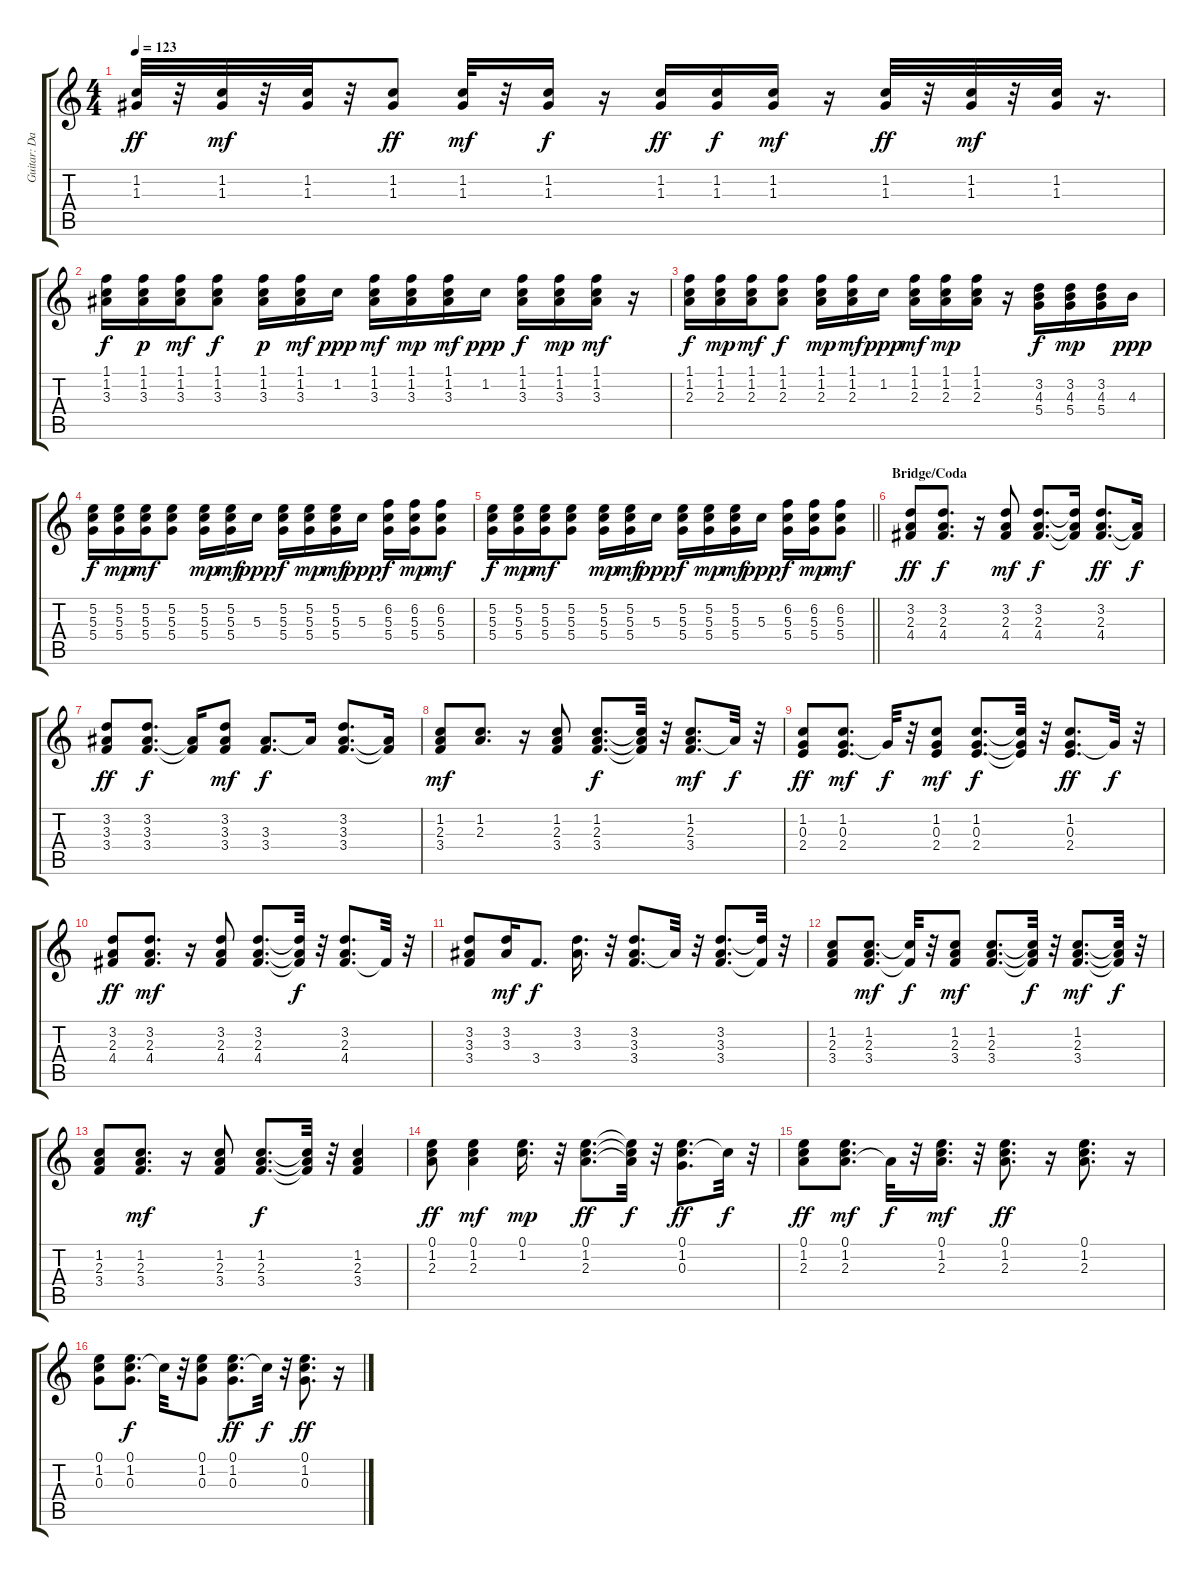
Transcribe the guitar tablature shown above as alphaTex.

\track ("Guitar: Dave Brown" "Guitar: Da") {instrument acousticguitarsteel}
\staff {score tabs}
\tuning (E4 B3 G3 D3 A2 E2) {hide}
\ts (4 4)
\tempo 123
\clef g2
\ks c
(1.2 1.3).32{dy ff} r.32 (1.2 1.3).32{dy mf} r.32 (1.2 1.3).32 r.32 (1.2 1.3).8{dy ff} (1.2 1.3).32{dy mf} r.32 (1.2 1.3).16{dy f} r.16 (1.2 1.3).16{dy ff} (1.2 1.3).16{dy f} (1.2 1.3).16{dy mf} r.16 (1.2 1.3).32{dy ff} r.32 (1.2 1.3).32{dy mf} r.32 (1.2 1.3).32 r.16{d} |
(1.1 1.2 3.3).16{dy f} (1.1 1.2 3.3).16{dy p} (1.1 1.2 3.3).16{dy mf} (1.1 1.2 3.3).8{dy f} (1.1 1.2 3.3).16{dy p} (1.1 1.2 3.3).16{dy mf} 1.2.16{dy ppp} (1.1 1.2 3.3).16{dy mf} (1.1 1.2 3.3).16{dy mp} (1.1 1.2 3.3).16{dy mf} 1.2.16{dy ppp} (1.1 1.2 3.3).16{dy f} (1.1 1.2 3.3).16{dy mp} (1.1 1.2 3.3).16{dy mf} r.16 |
(1.1 1.2 2.3).16{dy f} (1.1 1.2 2.3).16{dy mp} (1.1 1.2 2.3).16{dy mf} (1.1 1.2 2.3).8{dy f} (1.1 1.2 2.3).16{dy mp} (1.1 1.2 2.3).16{dy mf} 1.2.16{dy ppp} (1.1 1.2 2.3).16{dy mf} (1.1 1.2 2.3).16{dy mp} (1.1 1.2 2.3).16 r.16 (3.2 4.3 5.4).16{dy f} (3.2 4.3 5.4).16{dy mp} (3.2 4.3 5.4).16 4.3.16{dy ppp} |
(5.2 5.3 5.4).16{dy f} (5.2 5.3 5.4).16{dy mp} (5.2 5.3 5.4).16{dy mf} (5.2 5.3 5.4).8 (5.2 5.3 5.4).16{dy mp} (5.2 5.3 5.4).16{dy mf} 5.3.16{dy ppp} (5.2 5.3 5.4).16{dy f} (5.2 5.3 5.4).16{dy mp} (5.2 5.3 5.4).16{dy mf} 5.3.16{dy ppp} (6.2 5.3 5.4).16{dy f} (6.2 5.3 5.4).16{dy mp} (6.2 5.3 5.4).8{dy mf} |
\barLineRight lightlight
(5.2 5.3 5.4).16{dy f} (5.2 5.3 5.4).16{dy mp} (5.2 5.3 5.4).16{dy mf} (5.2 5.3 5.4).8 (5.2 5.3 5.4).16{dy mp} (5.2 5.3 5.4).16{dy mf} 5.3.16{dy ppp} (5.2 5.3 5.4).16{dy f} (5.2 5.3 5.4).16{dy mp} (5.2 5.3 5.4).16{dy mf} 5.3.16{dy ppp} (6.2 5.3 5.4).16{dy f} (6.2 5.3 5.4).16{dy mp} (6.2 5.3 5.4).8{dy mf} |
\section ("" "Bridge/Coda")
(3.2 2.3 4.4).8{dy ff} (3.2 2.3 4.4).8{d dy f} r.16 (3.2 2.3 4.4).8{dy mf} (3.2 2.3 4.4).8{d dy f} (3.2{t} 2.3{t} 4.4{t}).16 (3.2 2.3 4.4).8{d dy ff} (2.3{t} 4.4{t}).16{dy f} |
(3.2 3.3 3.4).8{dy ff} (3.2 3.3 3.4).8{d dy f} (3.3{t} 3.4{t}).16 (3.2 3.3 3.4).8{dy mf} (3.3 3.4).8{d dy f} 3.3{t}.16 (3.2 3.3 3.4).8{d} (3.3{t} 3.4{t}).16 |
(1.2 2.3 3.4).8{dy mf} (1.2 2.3).8{d} r.16 (1.2 2.3 3.4).8 (1.2 2.3 3.4).8{d dy f} (1.2{t} 2.3{t} 3.4{t}).32 r.32 (1.2 2.3 3.4).8{d dy mf} 2.3{t}.32{dy f} r.32 |
(1.2 0.3 2.4).8{dy ff} (1.2 0.3 2.4).8{d dy mf} 0.3{t}.32{dy f} r.32 (1.2 0.3 2.4).8{dy mf} (1.2 0.3 2.4).8{d dy f} (1.2{t} 0.3{t} 2.4{t}).32 r.32 (1.2 0.3 2.4).8{d dy ff} 0.3{t}.32{dy f} r.32 |
(3.2 2.3 4.4).8{dy ff} (3.2 2.3 4.4).8{d dy mf} r.16 (3.2 2.3 4.4).8 (3.2 2.3 4.4).8{d} (3.2{t} 2.3{t} 4.4{t}).32{dy f} r.32 (3.2 2.3 4.4).8{d} 4.4{t}.32 r.32 |
(3.2 3.3 3.4).8 (3.2 3.3).16{dy mf} 3.4.8{d dy f} (3.2 3.3).16{d} r.32 (3.2 3.3 3.4).8{d} 3.3{t}.32 r.32 (3.2 3.3 3.4).8{d} (3.2{t} 3.4{t}).32 r.32 |
(1.2 2.3 3.4).8 (1.2 2.3 3.4).8{d dy mf} (1.2{t} 3.4{t}).32{dy f} r.32 (1.2 2.3 3.4).8{dy mf} (1.2 2.3 3.4).8{d} (1.2{t} 2.3{t} 3.4{t}).32{dy f} r.32 (1.2 2.3 3.4).8{d dy mf} (1.2{t} 2.3{t} 3.4{t}).32{dy f} r.32 |
(1.2 2.3 3.4).8 (1.2 2.3 3.4).8{d dy mf} r.16 (1.2 2.3 3.4).8 (1.2 2.3 3.4).8{d dy f} (1.2{t} 2.3{t} 3.4{t}).32 r.32 (1.2 2.3 3.4).4 |
(0.1 1.2 2.3).8{dy ff} (0.1 1.2 2.3).4{dy mf} (0.1 1.2).16{d dy mp} r.32 (0.1 1.2 2.3).8{d dy ff} (0.1{t} 1.2{t} 2.3{t}).32{dy f} r.32 (0.1 1.2 0.3).8{d dy ff} 1.2{t}.32{dy f} r.32 |
(0.1 1.2 2.3).8{dy ff} (0.1 1.2 2.3).8{d dy mf} 2.3{t}.32{dy f} r.32 (0.1 1.2 2.3).16{d dy mf} r.32 (0.1 1.2 2.3).8{d dy ff} r.16 (0.1 1.2 2.3).8{d} r.16 |
(0.1 1.2 0.3).8 (0.1 1.2 0.3).8{d dy f} 1.2{t}.32 r.32 (0.1 1.2 0.3).8 (0.1 1.2 0.3).8{d dy ff} 1.2{t}.32{dy f} r.32 (0.1 1.2 0.3).8{d dy ff} r.16
